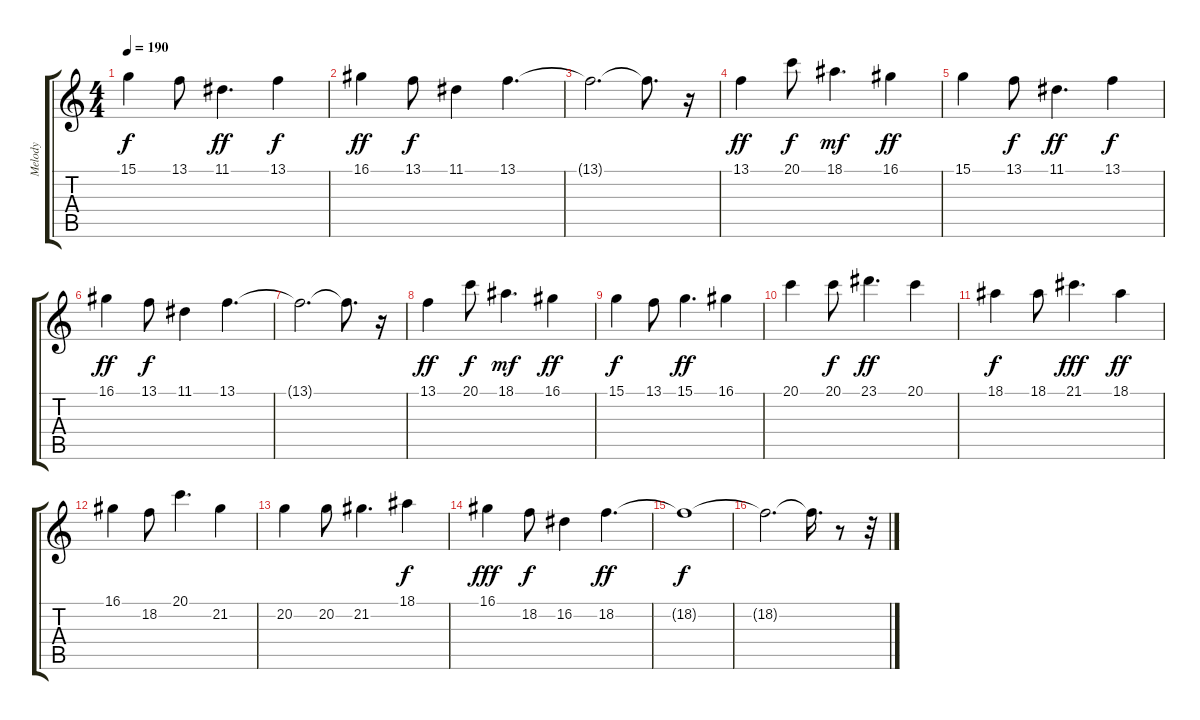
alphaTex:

\track ("Melody" "Melody") {instrument flute}
\staff {score tabs}
\tuning (E4 B3 G3 D3 A2 E2) {hide}
\ts (4 4)
\tempo 190
\clef g2
\ks c
15.1.4{dy f} 13.1.8 11.1.4{d dy ff} 13.1.4{dy f} |
16.1.4{dy ff} 13.1.8{dy f} 11.1.4 13.1.4{d} |
13.1{t}.2{d} 13.1{t}.8{d} r.16 |
13.1.4{dy ff} 20.1.8{dy f} 18.1.4{d dy mf} 16.1.4{dy ff} |
15.1.4 13.1.8{dy f} 11.1.4{d dy ff} 13.1.4{dy f} |
16.1.4{dy ff} 13.1.8{dy f} 11.1.4 13.1.4{d} |
13.1{t}.2{d} 13.1{t}.8{d} r.16 |
13.1.4{dy ff} 20.1.8{dy f} 18.1.4{d dy mf} 16.1.4{dy ff} |
15.1.4{dy f} 13.1.8 15.1.4{d dy ff} 16.1.4 |
20.1.4 20.1.8{dy f} 23.1.4{d dy ff} 20.1.4 |
18.1.4{dy f} 18.1.8 21.1.4{d dy fff} 18.1.4{dy ff} |
16.1.4 18.2.8 20.1.4{d} 21.2.4 |
20.2.4 20.2.8 21.2.4{d} 18.1.4{dy f} |
16.1.4{dy fff} 18.2.8{dy f} 16.2.4 18.2.4{d dy ff} |
18.2{t}.1{dy f} |
18.2{t}.2{d} 18.2{t}.16{d} r.8 r.32
